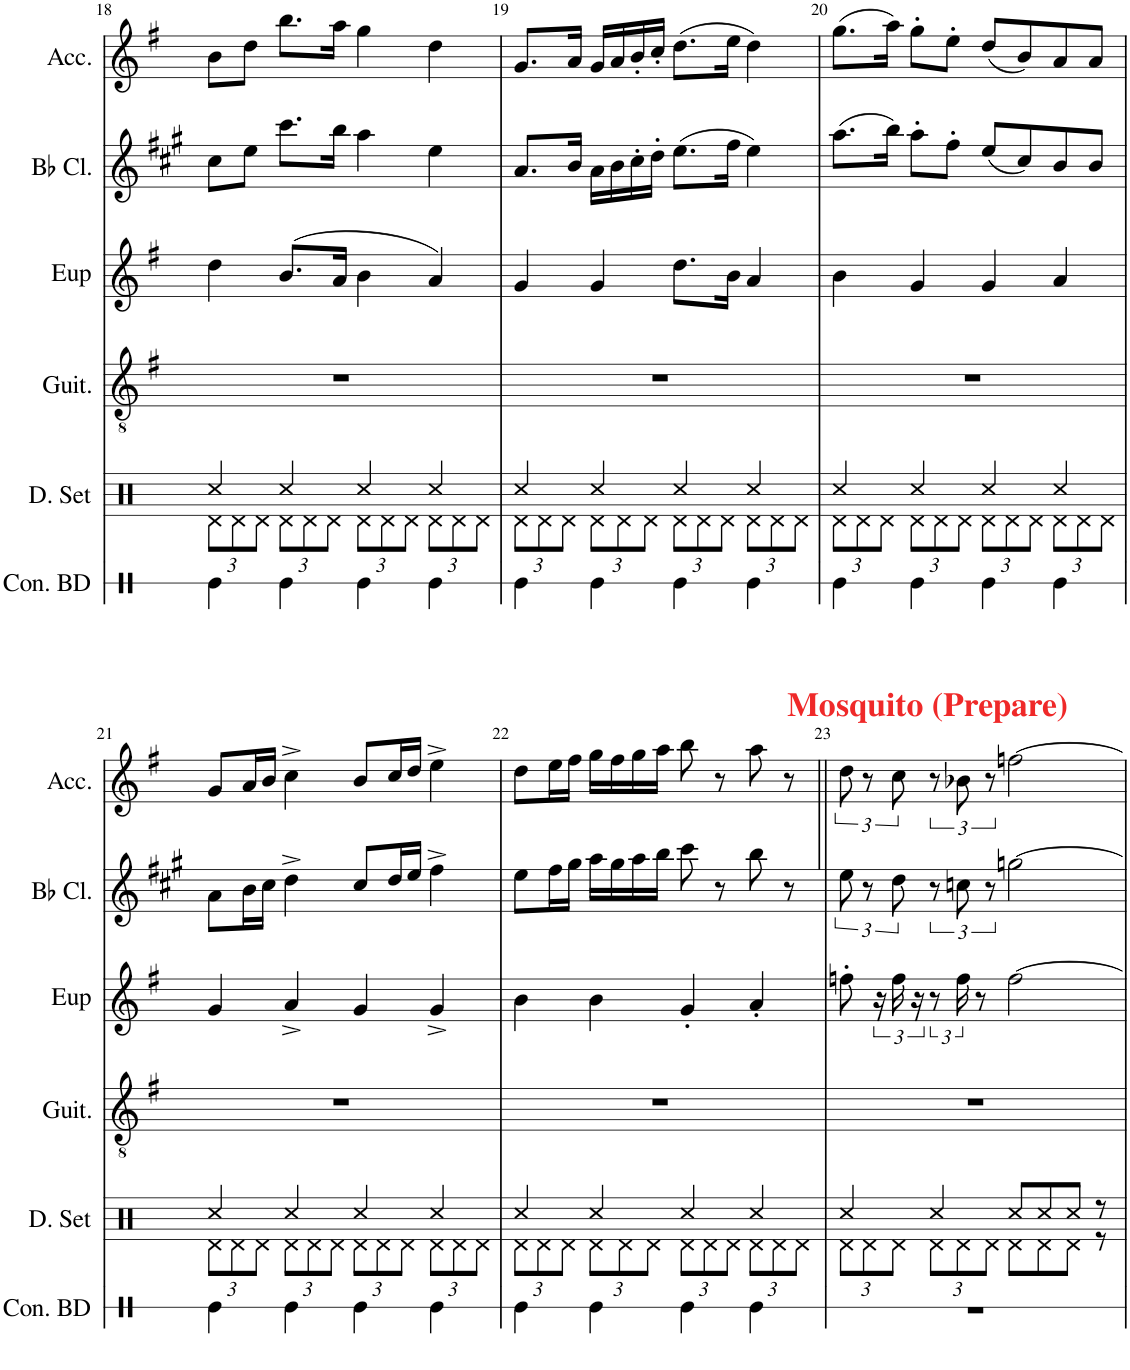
**kern	**kern	**kern	**kern	**kern	**kern
*part6	*part5	*part4	*part3	*part2	*part1
*staff6	*staff5	*staff4	*staff3	*staff2	*staff1
*I"Concert Bass Drum	*I"Drumset	*I"Classical Guitar	*I"Euphonium	*I"Bb Clarinet	*I"Accordion
*I'Con. BD	*I'D. Set	*I'Guit.	*I'Eup	*I'Bb Cl.	*I'Acc.
!!LO:PB:g=z
*clefX	*clefX	*clefGv2	*clefG2	*clefG2	*clefG2
*	*	*	*Trd14c24	*Trd1c2	*
*k[]	*k[f#]	*k[f#]	*k[f#]	*k[f#c#g#]	*k[f#]
*M4/4	*M4/4	*M4/4	*M4/4	*M4/4	*M4/4
=18	=18	=18	=18	=18	=18
*	*^	*	*	*	*
*	*	*Xbrackettup	*	*	*	*
4Re\	4Rcc/	12Rd\L	1r	4dd\	8cc#\L	8b\L
.	.	12Rd\	.	.	.	.
.	.	.	.	.	8ee\J	8dd\J
.	.	12Rd\J	.	.	.	.
4Re\	4Rcc/	12Rd\L	.	(8.b/L	8.ccc#\L	8.bb\L
.	.	12Rd\	.	.	.	.
.	.	12Rd\J	.	.	.	.
.	.	.	.	16a/Jk	16bb\Jk	16aa\Jk
4Re\	4Rcc/	12Rd\L	.	4b\	4aa\	4gg\
.	.	12Rd\	.	.	.	.
.	.	12Rd\J	.	.	.	.
4Re\	4Rcc/	12Rd\L	.	4a/)	4ee\	4dd\
.	.	12Rd\	.	.	.	.
.	.	12Rd\J	.	.	.	.
=19	=19	=19	=19	=19	=19	=19
4Re\	4Rcc/	12Rd\L	1r	4g/	8.a/L	8.g/L
.	.	12Rd\	.	.	.	.
.	.	12Rd\J	.	.	.	.
.	.	.	.	.	16b/Jk	16a/Jk
4Re\	4Rcc/	12Rd\L	.	4g/	16a\LL	16g/LL
.	.	.	.	.	16b\	16a/
.	.	12Rd\	.	.	.	.
.	.	.	.	.	16cc#'\	16b'/
.	.	12Rd\J	.	.	.	.
.	.	.	.	.	16dd'\JJ	16cc'/JJ
4Re\	4Rcc/	12Rd\L	.	8.dd\L	(8.ee\L	(8.dd\L
.	.	12Rd\	.	.	.	.
.	.	12Rd\J	.	.	.	.
.	.	.	.	16b\Jk	16ff#\Jk	16ee\Jk
4Re\	4Rcc/	12Rd\L	.	4a/	4ee\)	4dd\)
.	.	12Rd\	.	.	.	.
.	.	12Rd\J	.	.	.	.
=20	=20	=20	=20	=20	=20	=20
4Re\	4Rcc/	12Rd\L	1r	4b\	(8.aa\L	(8.gg\L
.	.	12Rd\	.	.	.	.
.	.	12Rd\J	.	.	.	.
.	.	.	.	.	16bb\Jk)	16aa\Jk)
4Re\	4Rcc/	12Rd\L	.	4g/	8aa'\L	8gg'\L
.	.	12Rd\	.	.	.	.
.	.	.	.	.	8ff#'\J	8ee'\J
.	.	12Rd\J	.	.	.	.
4Re\	4Rcc/	12Rd\L	.	4g/	(8ee/L	(8dd/L
.	.	12Rd\	.	.	.	.
.	.	.	.	.	8cc#/)	8b/)
.	.	12Rd\J	.	.	.	.
4Re\	4Rcc/	12Rd\L	.	4a/	8b/	8a/
.	.	12Rd\	.	.	.	.
.	.	.	.	.	8b/J	8a/J
.	.	12Rd\J	.	.	.	.
!!LO:LB:g=z
=21	=21	=21	=21	=21	=21	=21
4Re\	4Rcc/	12Rd\L	1r	4g/	8a\L	8g/L
.	.	12Rd\	.	.	.	.
.	.	.	.	.	16b\L	16a/L
.	.	12Rd\J	.	.	.	.
.	.	.	.	.	16cc#\JJ	16b/JJ
4Re\	4Rcc/	12Rd\L	.	4a^/	4dd^\	4cc^\
.	.	12Rd\	.	.	.	.
.	.	12Rd\J	.	.	.	.
4Re\	4Rcc/	12Rd\L	.	4g/	8cc#/L	8b/L
.	.	12Rd\	.	.	.	.
.	.	.	.	.	16dd/L	16cc/L
.	.	12Rd\J	.	.	.	.
.	.	.	.	.	16ee/JJ	16dd/JJ
4Re\	4Rcc/	12Rd\L	.	4g^/	4ff#^\	4ee^\
.	.	12Rd\	.	.	.	.
.	.	12Rd\J	.	.	.	.
=22	=22	=22	=22	=22	=22	=22
4Re\	4Rcc/	12Rd\L	1r	4b\	8ee\L	8dd\L
.	.	12Rd\	.	.	.	.
.	.	.	.	.	16ff#\L	16ee\L
.	.	12Rd\J	.	.	.	.
.	.	.	.	.	16gg#\JJ	16ff#\JJ
4Re\	4Rcc/	12Rd\L	.	4b\	16aa\LL	16gg\LL
.	.	.	.	.	16gg#\	16ff#\
.	.	12Rd\	.	.	.	.
.	.	.	.	.	16aa\	16gg\
.	.	12Rd\J	.	.	.	.
.	.	.	.	.	16bb\JJ	16aa\JJ
4Re\	4Rcc/	12Rd\L	.	4g'/	8ccc#\	8bb\
.	.	12Rd\	.	.	.	.
.	.	.	.	.	8r	8r
.	.	12Rd\J	.	.	.	.
4Re\	4Rcc/	12Rd\L	.	4a'/	8bb\	8aa\
.	.	12Rd\	.	.	.	.
.	.	.	.	.	8r	8r
.	.	12Rd\J	.	.	.	.
=23||	=23||	=23||	=23||	=23||	=23||	=23||
!	!	!	!	!	!	!LO:TX:a:B:color=#EF2929:t=Mosquito (Prepare)
1r	4Rcc/	12Rd\L	1r	8ffn'\	12ee\	12dd\
.	.	12Rd\	.	.	12r	12r
.	.	.	.	24r	.	.
.	.	12Rd\J	.	24ff\	12dd\	12cc\
.	.	.	.	8r	.	.
.	4Rcc/	12Rd\L	.	.	12r	12r
.	.	12Rd\	.	24ff\	12ccn\	12b-X\
.	.	.	.	8r	.	.
.	.	12Rd\J	.	.	12r	12r
.	8Rcc/L	8Rd\L	.	[2ff\	[2ggn\	[2ffn\
.	8Rcc/	8Rd\	.	.	.	.
.	8Rcc/J	8Rd\J	.	.	.	.
.	8r	8r	.	.	.	.
*	*v	*v	*	*	*	*
=	=	=	=	=	=
*-	*-	*-	*-	*-	*-
